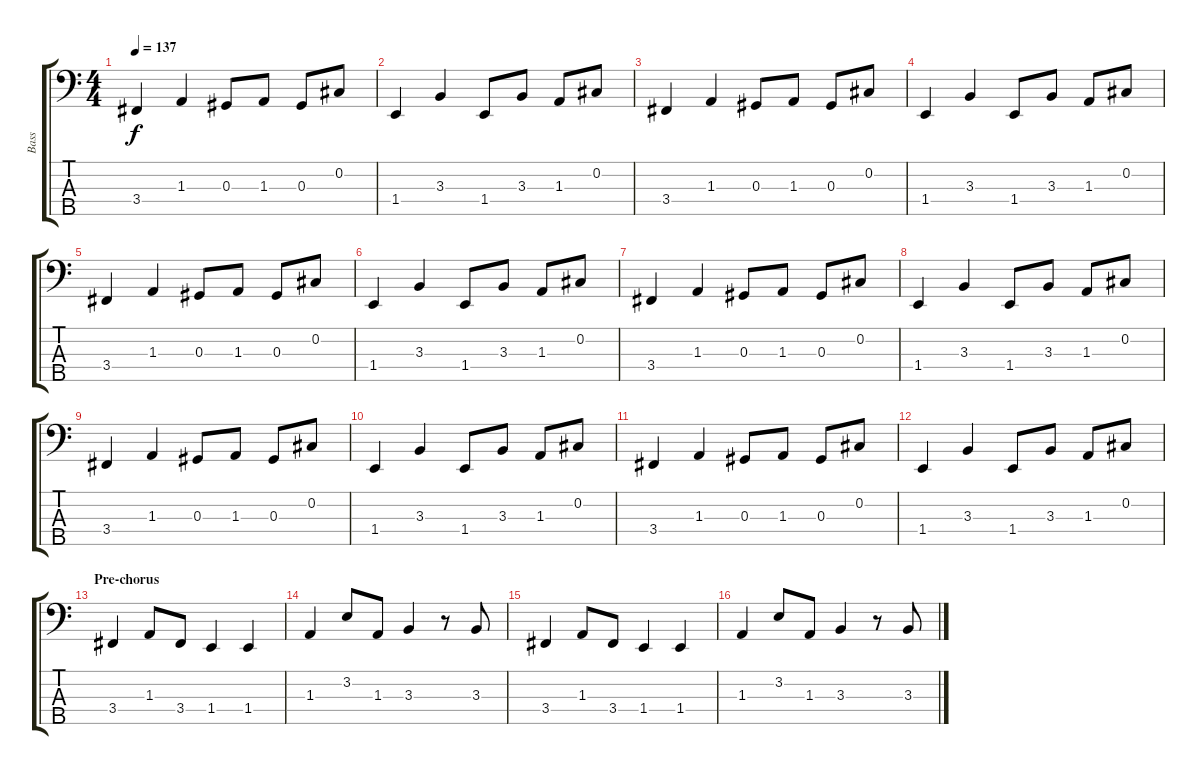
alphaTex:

\track ("Bass" "Bass") {instrument electricbassfinger}
\staff {score tabs}
\tuning (Gb2 Db2 Ab1 Eb1 Bb0) {hide}
\ts (4 4)
\tempo 137
\clef f4
\ks c
3.4.4{dy f} 1.3.4 0.3.8 1.3.8 0.3.8 0.2.8 |
1.4.4 3.3.4 1.4.8 3.3.8 1.3.8 0.2.8 |
3.4.4 1.3.4 0.3.8 1.3.8 0.3.8 0.2.8 |
1.4.4 3.3.4 1.4.8 3.3.8 1.3.8 0.2.8 |
\section ("" "")
3.4.4 1.3.4 0.3.8 1.3.8 0.3.8 0.2.8 |
1.4.4 3.3.4 1.4.8 3.3.8 1.3.8 0.2.8 |
3.4.4 1.3.4 0.3.8 1.3.8 0.3.8 0.2.8 |
1.4.4 3.3.4 1.4.8 3.3.8 1.3.8 0.2.8 |
3.4.4 1.3.4 0.3.8 1.3.8 0.3.8 0.2.8 |
1.4.4 3.3.4 1.4.8 3.3.8 1.3.8 0.2.8 |
3.4.4 1.3.4 0.3.8 1.3.8 0.3.8 0.2.8 |
1.4.4 3.3.4 1.4.8 3.3.8 1.3.8 0.2.8 |
\section ("" "Pre-chorus")
3.4.4 1.3.8 3.4.8 1.4.4 1.4.4 |
1.3.4 3.2.8 1.3.8 3.3.4 r.8 3.3.8 |
3.4.4 1.3.8 3.4.8 1.4.4 1.4.4 |
1.3.4 3.2.8 1.3.8 3.3.4 r.8 3.3.8
